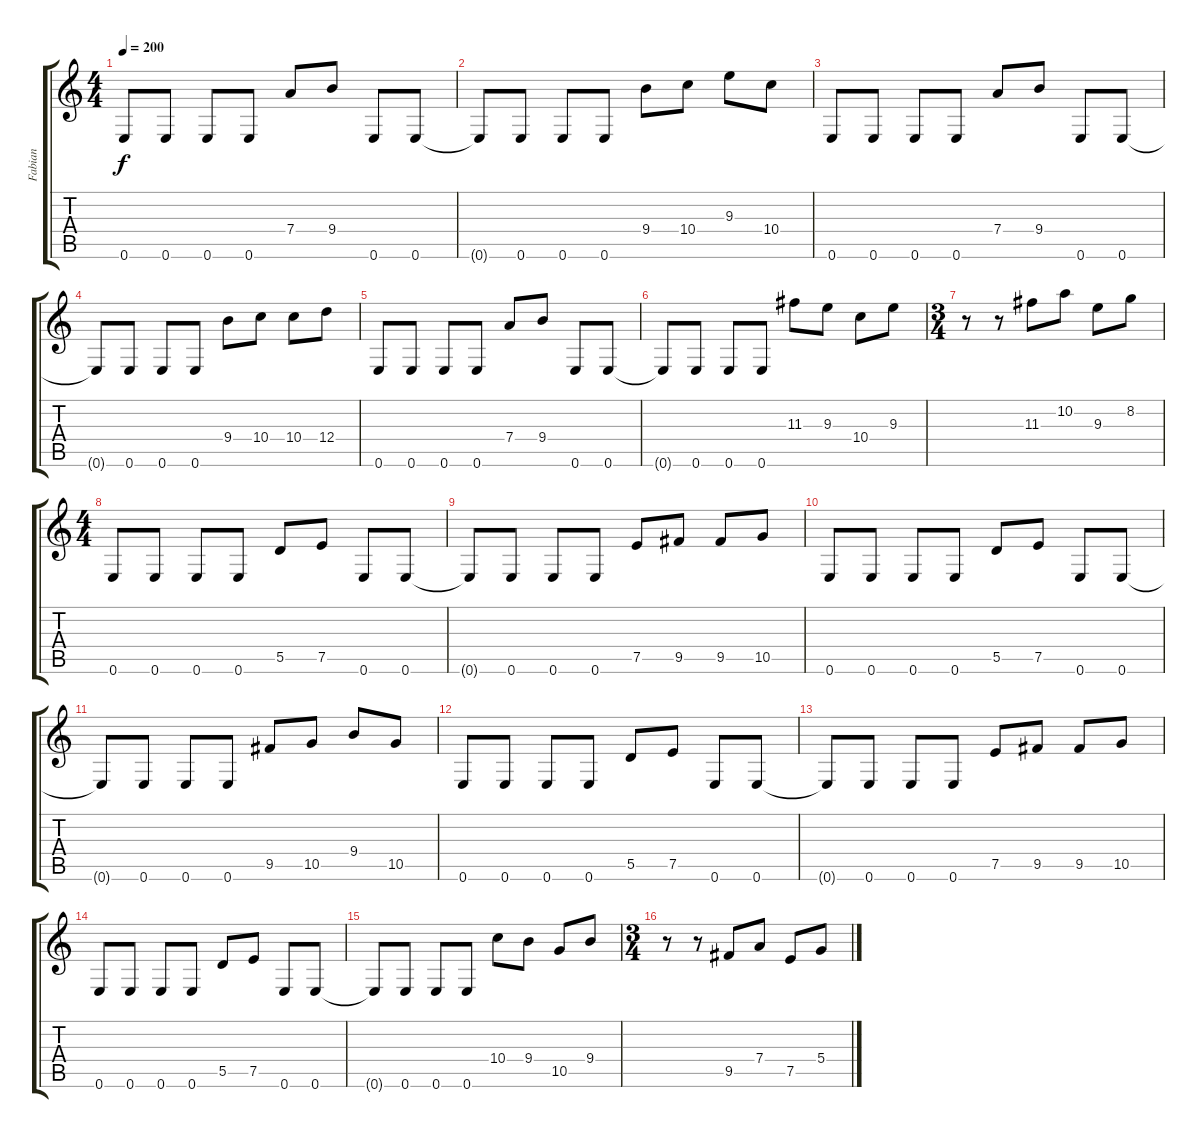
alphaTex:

\track ("Fabian" "Fabian") {instrument distortionguitar}
\staff {score tabs}
\tuning (E4 B3 G3 D3 A2 E2) {hide}
\ts (4 4)
\tempo 200
\clef g2
\ks c
0.6.8{dy f} 0.6.8 0.6.8 0.6.8 7.4.8 9.4.8 0.6.8 0.6.8 |
0.6{t}.8 0.6.8 0.6.8 0.6.8 9.4.8 10.4.8 9.3.8 10.4.8 |
0.6.8 0.6.8 0.6.8 0.6.8 7.4.8 9.4.8 0.6.8 0.6.8 |
0.6{t}.8 0.6.8 0.6.8 0.6.8 9.4.8 10.4.8 10.4.8 12.4.8 |
0.6.8 0.6.8 0.6.8 0.6.8 7.4.8 9.4.8 0.6.8 0.6.8 |
0.6{t}.8 0.6.8 0.6.8 0.6.8 11.3.8 9.3.8 10.4.8 9.3.8 |
\ts (3 4)
r.8 r.8 11.3.8 10.2.8 9.3.8 8.2.8 |
\ts (4 4)
0.6.8 0.6.8 0.6.8 0.6.8 5.5.8 7.5.8 0.6.8 0.6.8 |
0.6{t}.8 0.6.8 0.6.8 0.6.8 7.5.8 9.5.8 9.5.8 10.5.8 |
0.6.8 0.6.8 0.6.8 0.6.8 5.5.8 7.5.8 0.6.8 0.6.8 |
0.6{t}.8 0.6.8 0.6.8 0.6.8 9.5.8 10.5.8 9.4.8 10.5.8 |
0.6.8 0.6.8 0.6.8 0.6.8 5.5.8 7.5.8 0.6.8 0.6.8 |
0.6{t}.8 0.6.8 0.6.8 0.6.8 7.5.8 9.5.8 9.5.8 10.5.8 |
0.6.8 0.6.8 0.6.8 0.6.8 5.5.8 7.5.8 0.6.8 0.6.8 |
0.6{t}.8 0.6.8 0.6.8 0.6.8 10.4.8 9.4.8 10.5.8 9.4.8 |
\ts (3 4)
r.8 r.8 9.5.8 7.4.8 7.5.8 5.4.8
